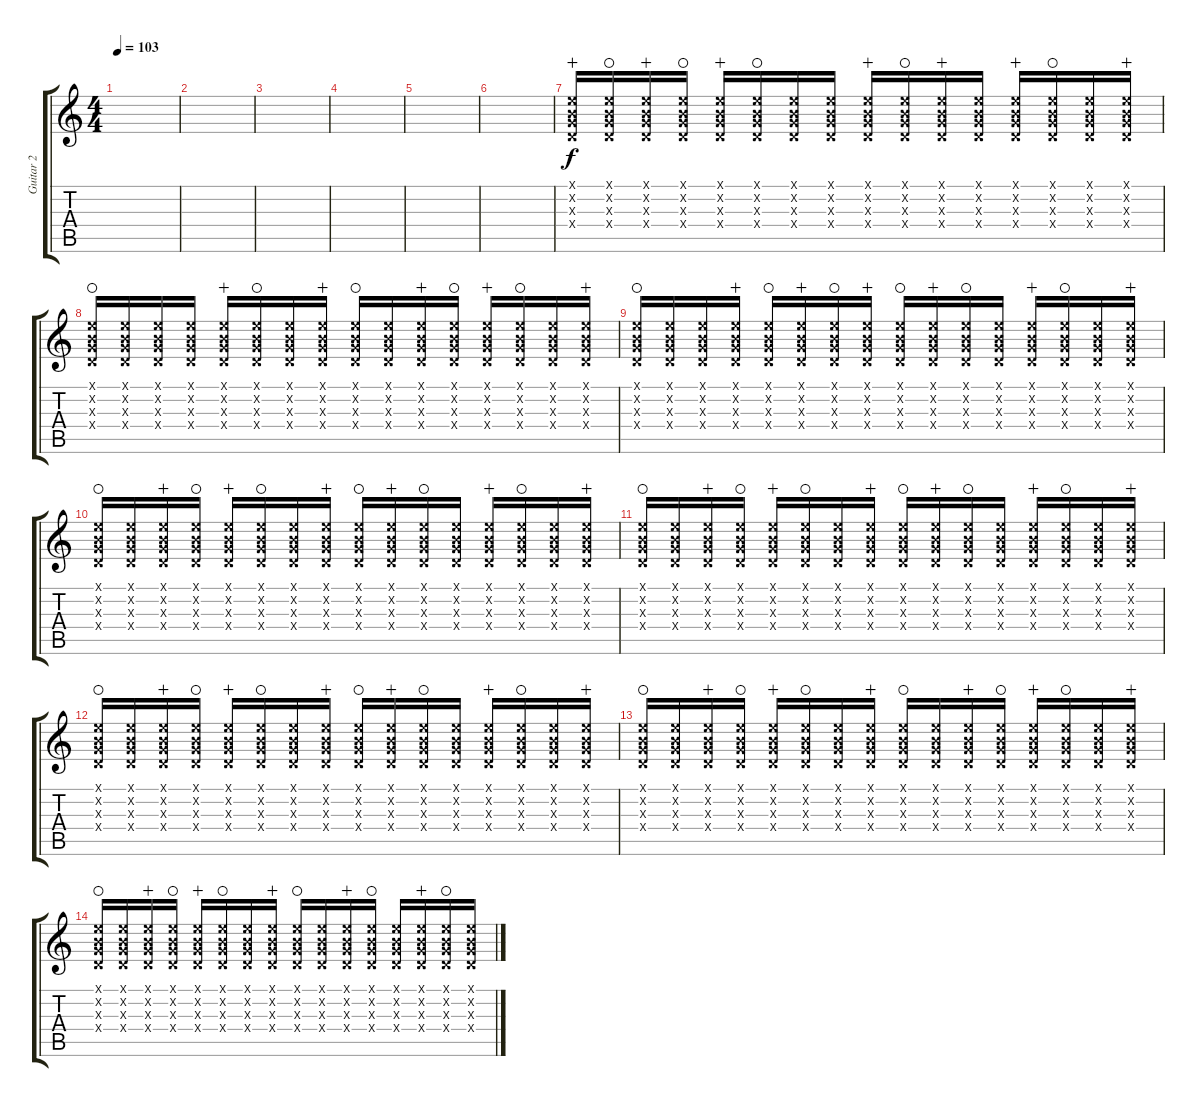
\track ("Guitar 2" "Guitar 2") {instrument electricguitarclean}
\staff {score tabs}
\tuning (E4 B3 G3 D3 A2 E2) {hide}
\ts (4 4)
\tempo 103
\clef g2
\ks c
|
|
|
|
|
|
(0.1{x} 0.2{x} 0.3{x} 0.4{x}).16{wahc} (0.1{x} 0.2{x} 0.3{x} 0.4{x}).16{waho} (0.1{x} 0.2{x} 0.3{x} 0.4{x}).16{wahc} (0.1{x} 0.2{x} 0.3{x} 0.4{x}).16{waho} (0.1{x} 0.2{x} 0.3{x} 0.4{x}).16{wahc} (0.1{x} 0.2{x} 0.3{x} 0.4{x}).16{waho} (0.1{x} 0.2{x} 0.3{x} 0.4{x}).16 (0.1{x} 0.2{x} 0.3{x} 0.4{x}).16 (0.1{x} 0.2{x} 0.3{x} 0.4{x}).16{wahc} (0.1{x} 0.2{x} 0.3{x} 0.4{x}).16{waho} (0.1{x} 0.2{x} 0.3{x} 0.4{x}).16{wahc} (0.1{x} 0.2{x} 0.3{x} 0.4{x}).16 (0.1{x} 0.2{x} 0.3{x} 0.4{x}).16{wahc} (0.1{x} 0.2{x} 0.3{x} 0.4{x}).16{waho} (0.1{x} 0.2{x} 0.3{x} 0.4{x}).16 (0.1{x} 0.2{x} 0.3{x} 0.4{x}).16{wahc} |
(0.1{x} 0.2{x} 0.3{x} 0.4{x}).16{waho} (0.1{x} 0.2{x} 0.3{x} 0.4{x}).16 (0.1{x} 0.2{x} 0.3{x} 0.4{x}).16 (0.1{x} 0.2{x} 0.3{x} 0.4{x}).16 (0.1{x} 0.2{x} 0.3{x} 0.4{x}).16{wahc} (0.1{x} 0.2{x} 0.3{x} 0.4{x}).16{waho} (0.1{x} 0.2{x} 0.3{x} 0.4{x}).16 (0.1{x} 0.2{x} 0.3{x} 0.4{x}).16{wahc} (0.1{x} 0.2{x} 0.3{x} 0.4{x}).16{waho} (0.1{x} 0.2{x} 0.3{x} 0.4{x}).16 (0.1{x} 0.2{x} 0.3{x} 0.4{x}).16{wahc} (0.1{x} 0.2{x} 0.3{x} 0.4{x}).16{waho} (0.1{x} 0.2{x} 0.3{x} 0.4{x}).16{wahc} (0.1{x} 0.2{x} 0.3{x} 0.4{x}).16{waho} (0.1{x} 0.2{x} 0.3{x} 0.4{x}).16 (0.1{x} 0.2{x} 0.3{x} 0.4{x}).16{wahc} |
(0.1{x} 0.2{x} 0.3{x} 0.4{x}).16{waho} (0.1{x} 0.2{x} 0.3{x} 0.4{x}).16 (0.1{x} 0.2{x} 0.3{x} 0.4{x}).16 (0.1{x} 0.2{x} 0.3{x} 0.4{x}).16{wahc} (0.1{x} 0.2{x} 0.3{x} 0.4{x}).16{waho} (0.1{x} 0.2{x} 0.3{x} 0.4{x}).16{wahc} (0.1{x} 0.2{x} 0.3{x} 0.4{x}).16{waho} (0.1{x} 0.2{x} 0.3{x} 0.4{x}).16{wahc} (0.1{x} 0.2{x} 0.3{x} 0.4{x}).16{waho} (0.1{x} 0.2{x} 0.3{x} 0.4{x}).16{wahc} (0.1{x} 0.2{x} 0.3{x} 0.4{x}).16{waho} (0.1{x} 0.2{x} 0.3{x} 0.4{x}).16 (0.1{x} 0.2{x} 0.3{x} 0.4{x}).16{wahc} (0.1{x} 0.2{x} 0.3{x} 0.4{x}).16{waho} (0.1{x} 0.2{x} 0.3{x} 0.4{x}).16 (0.1{x} 0.2{x} 0.3{x} 0.4{x}).16{wahc} |
(0.1{x} 0.2{x} 0.3{x} 0.4{x}).16{waho} (0.1{x} 0.2{x} 0.3{x} 0.4{x}).16 (0.1{x} 0.2{x} 0.3{x} 0.4{x}).16{wahc} (0.1{x} 0.2{x} 0.3{x} 0.4{x}).16{waho} (0.1{x} 0.2{x} 0.3{x} 0.4{x}).16{wahc} (0.1{x} 0.2{x} 0.3{x} 0.4{x}).16{waho} (0.1{x} 0.2{x} 0.3{x} 0.4{x}).16 (0.1{x} 0.2{x} 0.3{x} 0.4{x}).16{wahc} (0.1{x} 0.2{x} 0.3{x} 0.4{x}).16{waho} (0.1{x} 0.2{x} 0.3{x} 0.4{x}).16{wahc} (0.1{x} 0.2{x} 0.3{x} 0.4{x}).16{waho} (0.1{x} 0.2{x} 0.3{x} 0.4{x}).16 (0.1{x} 0.2{x} 0.3{x} 0.4{x}).16{wahc} (0.1{x} 0.2{x} 0.3{x} 0.4{x}).16{waho} (0.1{x} 0.2{x} 0.3{x} 0.4{x}).16 (0.1{x} 0.2{x} 0.3{x} 0.4{x}).16{wahc} |
(0.1{x} 0.2{x} 0.3{x} 0.4{x}).16{waho} (0.1{x} 0.2{x} 0.3{x} 0.4{x}).16 (0.1{x} 0.2{x} 0.3{x} 0.4{x}).16{wahc} (0.1{x} 0.2{x} 0.3{x} 0.4{x}).16{waho} (0.1{x} 0.2{x} 0.3{x} 0.4{x}).16{wahc} (0.1{x} 0.2{x} 0.3{x} 0.4{x}).16{waho} (0.1{x} 0.2{x} 0.3{x} 0.4{x}).16 (0.1{x} 0.2{x} 0.3{x} 0.4{x}).16{wahc} (0.1{x} 0.2{x} 0.3{x} 0.4{x}).16{waho} (0.1{x} 0.2{x} 0.3{x} 0.4{x}).16{wahc} (0.1{x} 0.2{x} 0.3{x} 0.4{x}).16{waho} (0.1{x} 0.2{x} 0.3{x} 0.4{x}).16 (0.1{x} 0.2{x} 0.3{x} 0.4{x}).16{wahc} (0.1{x} 0.2{x} 0.3{x} 0.4{x}).16{waho} (0.1{x} 0.2{x} 0.3{x} 0.4{x}).16 (0.1{x} 0.2{x} 0.3{x} 0.4{x}).16{wahc} |
(0.1{x} 0.2{x} 0.3{x} 0.4{x}).16{waho} (0.1{x} 0.2{x} 0.3{x} 0.4{x}).16 (0.1{x} 0.2{x} 0.3{x} 0.4{x}).16{wahc} (0.1{x} 0.2{x} 0.3{x} 0.4{x}).16{waho} (0.1{x} 0.2{x} 0.3{x} 0.4{x}).16{wahc} (0.1{x} 0.2{x} 0.3{x} 0.4{x}).16{waho} (0.1{x} 0.2{x} 0.3{x} 0.4{x}).16 (0.1{x} 0.2{x} 0.3{x} 0.4{x}).16{wahc} (0.1{x} 0.2{x} 0.3{x} 0.4{x}).16{waho} (0.1{x} 0.2{x} 0.3{x} 0.4{x}).16{wahc} (0.1{x} 0.2{x} 0.3{x} 0.4{x}).16{waho} (0.1{x} 0.2{x} 0.3{x} 0.4{x}).16 (0.1{x} 0.2{x} 0.3{x} 0.4{x}).16{wahc} (0.1{x} 0.2{x} 0.3{x} 0.4{x}).16{waho} (0.1{x} 0.2{x} 0.3{x} 0.4{x}).16 (0.1{x} 0.2{x} 0.3{x} 0.4{x}).16{wahc} |
(0.1{x} 0.2{x} 0.3{x} 0.4{x}).16{waho} (0.1{x} 0.2{x} 0.3{x} 0.4{x}).16 (0.1{x} 0.2{x} 0.3{x} 0.4{x}).16{wahc} (0.1{x} 0.2{x} 0.3{x} 0.4{x}).16{waho} (0.1{x} 0.2{x} 0.3{x} 0.4{x}).16{wahc} (0.1{x} 0.2{x} 0.3{x} 0.4{x}).16{waho} (0.1{x} 0.2{x} 0.3{x} 0.4{x}).16 (0.1{x} 0.2{x} 0.3{x} 0.4{x}).16{wahc} (0.1{x} 0.2{x} 0.3{x} 0.4{x}).16{waho} (0.1{x} 0.2{x} 0.3{x} 0.4{x}).16 (0.1{x} 0.2{x} 0.3{x} 0.4{x}).16{wahc} (0.1{x} 0.2{x} 0.3{x} 0.4{x}).16{waho} (0.1{x} 0.2{x} 0.3{x} 0.4{x}).16{wahc} (0.1{x} 0.2{x} 0.3{x} 0.4{x}).16{waho} (0.1{x} 0.2{x} 0.3{x} 0.4{x}).16 (0.1{x} 0.2{x} 0.3{x} 0.4{x}).16{wahc} |
(0.1{x} 0.2{x} 0.3{x} 0.4{x}).16{waho} (0.1{x} 0.2{x} 0.3{x} 0.4{x}).16 (0.1{x} 0.2{x} 0.3{x} 0.4{x}).16{wahc} (0.1{x} 0.2{x} 0.3{x} 0.4{x}).16{waho} (0.1{x} 0.2{x} 0.3{x} 0.4{x}).16{wahc} (0.1{x} 0.2{x} 0.3{x} 0.4{x}).16{waho} (0.1{x} 0.2{x} 0.3{x} 0.4{x}).16 (0.1{x} 0.2{x} 0.3{x} 0.4{x}).16{wahc} (0.1{x} 0.2{x} 0.3{x} 0.4{x}).16{waho} (0.1{x} 0.2{x} 0.3{x} 0.4{x}).16 (0.1{x} 0.2{x} 0.3{x} 0.4{x}).16{wahc} (0.1{x} 0.2{x} 0.3{x} 0.4{x}).16{waho} (0.1{x} 0.2{x} 0.3{x} 0.4{x}).16 (0.1{x} 0.2{x} 0.3{x} 0.4{x}).16{wahc} (0.1{x} 0.2{x} 0.3{x} 0.4{x}).16{waho} (0.1{x} 0.2{x} 0.3{x} 0.4{x}).16
